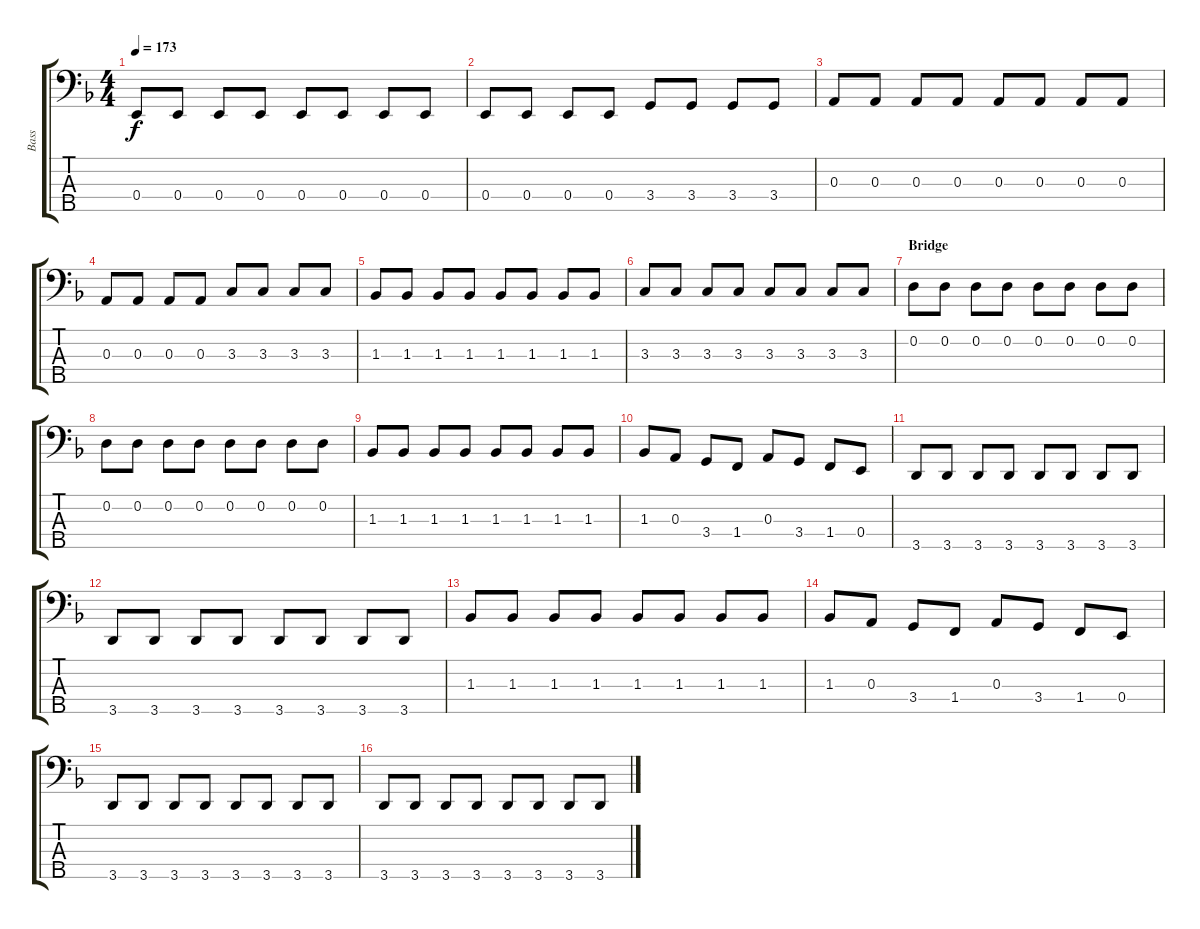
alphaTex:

\track ("Bass" "Bass") {instrument electricbasspick}
\staff {score tabs}
\tuning (G2 D2 A1 E1 B0) {hide}
\ts (4 4)
\tempo 173
\clef f4
\ks dminor
0.4.8{dy f} 0.4.8 0.4.8 0.4.8 0.4.8 0.4.8 0.4.8 0.4.8 |
0.4.8 0.4.8 0.4.8 0.4.8 3.4.8 3.4.8 3.4.8 3.4.8 |
0.3.8 0.3.8 0.3.8 0.3.8 0.3.8 0.3.8 0.3.8 0.3.8 |
0.3.8 0.3.8 0.3.8 0.3.8 3.3.8 3.3.8 3.3.8 3.3.8 |
1.3.8 1.3.8 1.3.8 1.3.8 1.3.8 1.3.8 1.3.8 1.3.8 |
3.3.8 3.3.8 3.3.8 3.3.8 3.3.8 3.3.8 3.3.8 3.3.8 |
\section ("" "Bridge")
0.2.8 0.2.8 0.2.8 0.2.8 0.2.8 0.2.8 0.2.8 0.2.8 |
0.2.8 0.2.8 0.2.8 0.2.8 0.2.8 0.2.8 0.2.8 0.2.8 |
1.3.8 1.3.8 1.3.8 1.3.8 1.3.8 1.3.8 1.3.8 1.3.8 |
1.3.8 0.3.8 3.4.8 1.4.8 0.3.8 3.4.8 1.4.8 0.4.8 |
3.5.8 3.5.8 3.5.8 3.5.8 3.5.8 3.5.8 3.5.8 3.5.8 |
3.5.8 3.5.8 3.5.8 3.5.8 3.5.8 3.5.8 3.5.8 3.5.8 |
1.3.8 1.3.8 1.3.8 1.3.8 1.3.8 1.3.8 1.3.8 1.3.8 |
1.3.8 0.3.8 3.4.8 1.4.8 0.3.8 3.4.8 1.4.8 0.4.8 |
3.5.8 3.5.8 3.5.8 3.5.8 3.5.8 3.5.8 3.5.8 3.5.8 |
3.5.8 3.5.8 3.5.8 3.5.8 3.5.8 3.5.8 3.5.8 3.5.8
